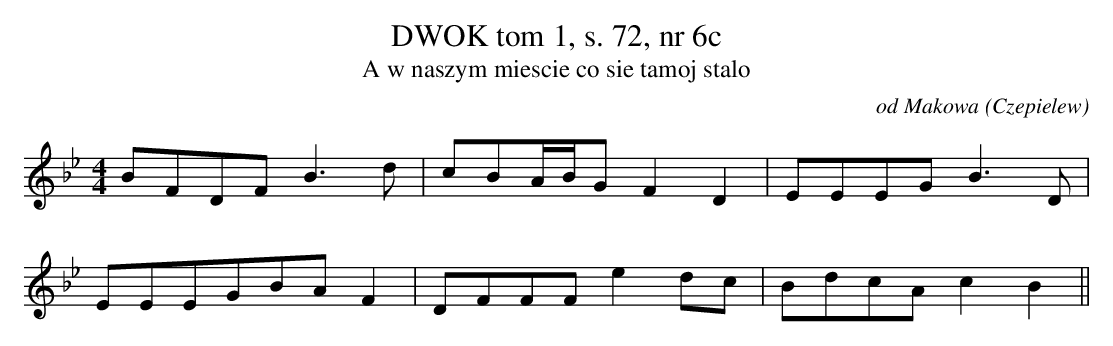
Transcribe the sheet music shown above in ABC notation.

X:1
T: DWOK tom 1, s. 72, nr 6c
T: A w naszym miescie co sie tamoj stalo
O: od Makowa (Czepielew)
M: 4/4
L: 1/16
K: Bb
B2F2D2F2B6d2 | c2B2ABG2F4D4 | E2E2E2G2B6D2 |
E2E2E2G2B2A2F4 | D2F2F2F2e4d2c2 | B2d2c2A2c4B4||
